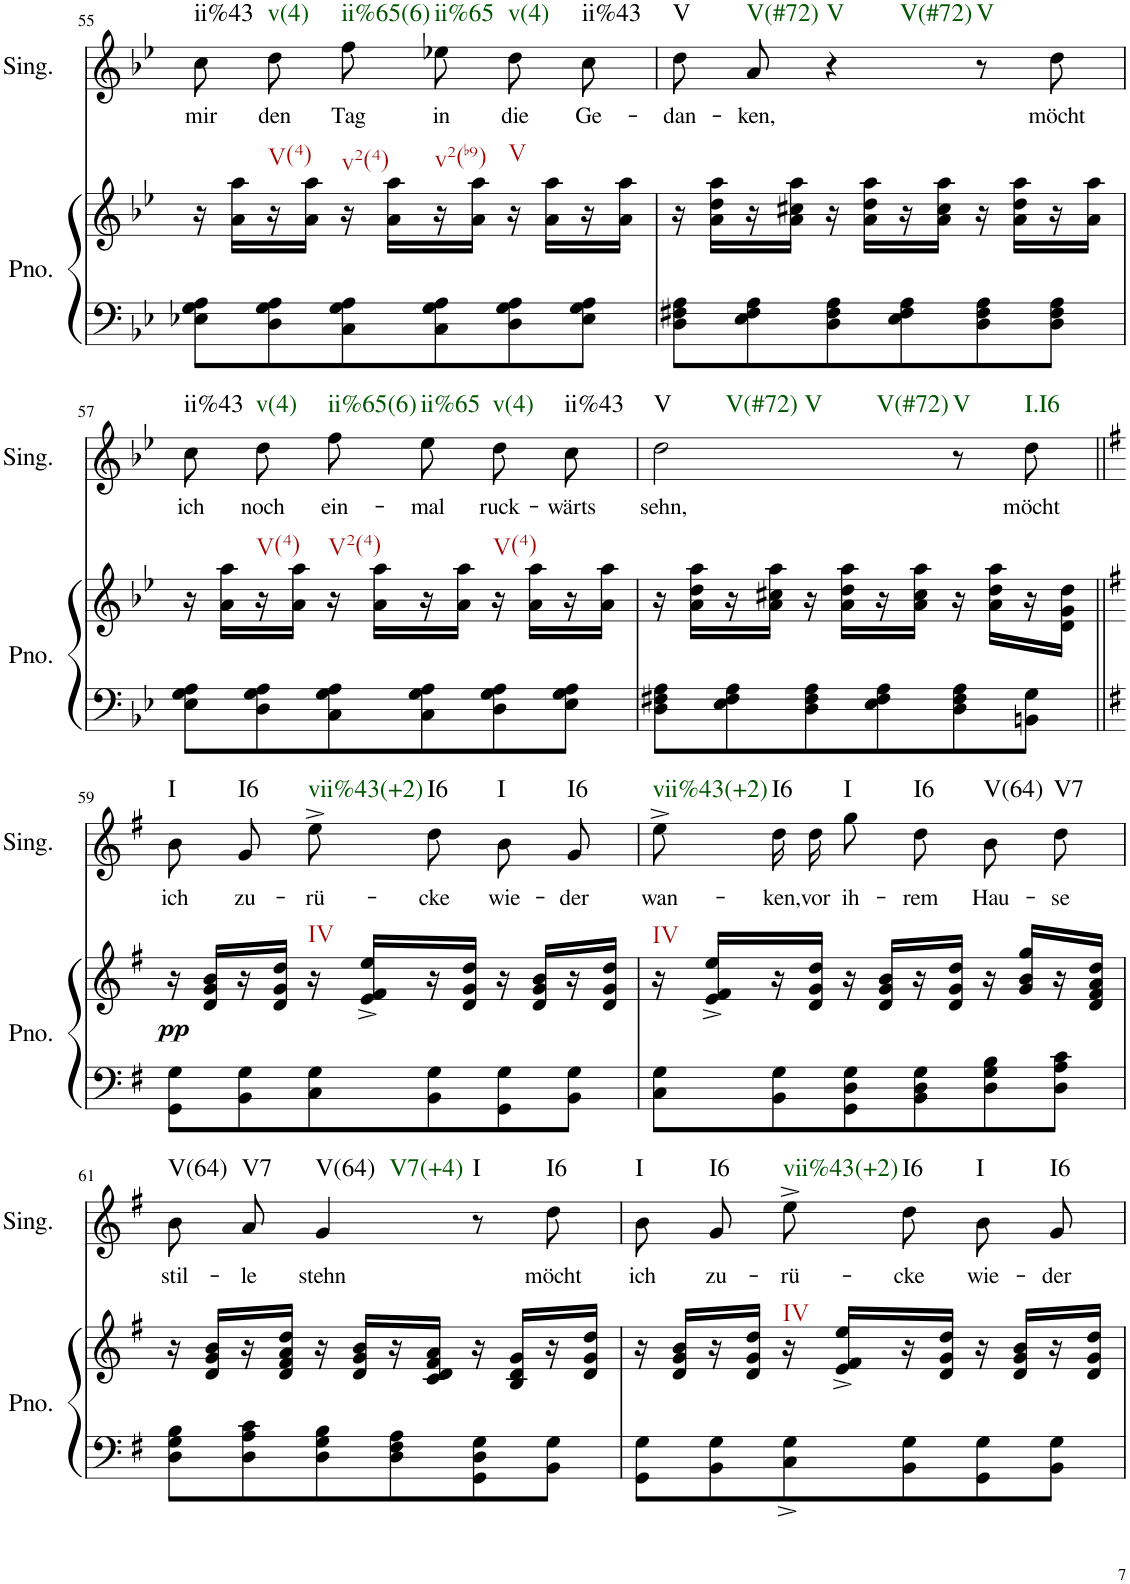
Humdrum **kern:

**kern	**kern	**dynam	**kern	**text	**harte
*part2	*part2	*part2	*part1	*part1	*part1
*staff3	*staff2	*staff2/3	*staff1	*staff1	*
*I"Pianoforte	*	*	*I"Singstimme	*	*
*I'Pno.	*	*	*I'Sing.	*	*
!!LO:PB:g=z
*clefF4	*clefG2	*	*clefG2	*	*
*k[b-e-]	*k[b-e-]	*	*k[b-e-]	*	*
*M3/4	*M3/4	*	*M3/4	*	*
=55	=55	=55	=55	=55	=55
!	!	!	!	!LO:LY:b	!LO:H:kt=ii%43
8E-X\ 8G\ 8A\L	16r	.	8cc\	mir	N
.	16a\ 16aa\LL	.	.	.	.
!	!	!	!	!LO:LY:b	!LO:H:kt=v(4)
8D\ 8G\ 8A\	16r	.	8dd\	den	N
.	16a\ 16aa\JJ	.	.	.	.
!	!	!	!	!LO:LY:b	!LO:H:kt=ii%65(6)
8C\ 8G\ 8A\	16r	.	8ff\	Tag	N
.	16a\ 16aa\LL	.	.	.	.
!	!	!	!	!LO:LY:b	!LO:H:kt=ii%65
8C\ 8G\ 8A\	16r	.	8ee-X\	in	N
.	16a\ 16aa\JJ	.	.	.	.
!	!	!	!	!LO:LY:b	!LO:H:kt=v(4)
8D\ 8G\ 8A\	16r	.	8dd\	die	N
.	16a\ 16aa\LL	.	.	.	.
!	!	!	!	!LO:LY:b	!LO:H:kt=ii%43
8E-\ 8G\ 8A\J	16r	.	8cc\	Ge-	N
.	16a\ 16aa\JJ	.	.	.	.
=56	=56	=56	=56	=56	=56
!	!	!	!	!LO:LY:b	!LO:H:kt=V
8D\ 8F#X\ 8A\L	16r	.	8dd\	-dan-	N
.	16a\ 16dd\ 16aa\LL	.	.	.	.
!	!	!	!	!LO:LY:b	!LO:H:kt=V(#72)
8E-\ 8F#\ 8A\	16r	.	8a/	-ken,	N
.	16a\ 16cc#X\ 16aa\JJ	.	.	.	.
!	!	!	!	!	!LO:H:n=1:kt=V
!	!	!	!	!	!LO:H:n=2:kt=V(#72)
8D\ 8F#\ 8A\	16r	.	4r	.	N N
.	16a\ 16dd\ 16aa\LL	.	.	.	.
8E-\ 8F#\ 8A\	16r	.	.	.	.
.	16a\ 16cc#\ 16aa\JJ	.	.	.	.
!	!	!	!	!	!LO:H:kt=V
8D\ 8F#\ 8A\	16r	.	8r	.	N
.	16a\ 16dd\ 16aa\LL	.	.	.	.
!	!	!	!	!LO:LY:b	!
8D\ 8F#\ 8A\J	16r	.	8dd\	möcht	.
.	16a\ 16aa\JJ	.	.	.	.
!!LO:LB:g=z
=57	=57	=57	=57	=57	=57
!	!	!	!	!LO:LY:b	!LO:H:kt=ii%43
8E-\ 8G\ 8A\L	16r	.	8cc\	ich	N
.	16a\ 16aa\LL	.	.	.	.
!	!	!	!	!LO:LY:b	!LO:H:kt=v(4)
8D\ 8G\ 8A\	16r	.	8dd\	noch	N
.	16a\ 16aa\JJ	.	.	.	.
!	!	!	!	!LO:LY:b	!LO:H:kt=ii%65(6)
8C\ 8G\ 8A\	16r	.	8ff\	ein-	N
.	16a\ 16aa\LL	.	.	.	.
!	!	!	!	!LO:LY:b	!LO:H:kt=ii%65
8C\ 8G\ 8A\	16r	.	8ee-\	-mal	N
.	16a\ 16aa\JJ	.	.	.	.
!	!	!	!	!LO:LY:b	!LO:H:kt=v(4)
8D\ 8G\ 8A\	16r	.	8dd\	ruck-	N
.	16a\ 16aa\LL	.	.	.	.
!	!	!	!	!LO:LY:b	!LO:H:kt=ii%43
8E-\ 8G\ 8A\J	16r	.	8cc\	-wärts	N
.	16a\ 16aa\JJ	.	.	.	.
=58	=58	=58	=58	=58	=58
!	!	!	!	!LO:LY:b	!LO:H:n=1:kt=V
!	!	!	!	!	!LO:H:n=2:kt=V(#72)
!	!	!	!	!	!LO:H:n=3:kt=V
!	!	!	!	!	!LO:H:n=4:kt=V(#72)
8D\ 8F#X\ 8A\L	16r	.	2dd\	sehn,	N N N N
.	16a\ 16dd\ 16aa\LL	.	.	.	.
8E-\ 8F#\ 8A\	16r	.	.	.	.
.	16a\ 16cc#X\ 16aa\JJ	.	.	.	.
8D\ 8F#\ 8A\	16r	.	.	.	.
.	16a\ 16dd\ 16aa\LL	.	.	.	.
8E-\ 8F#\ 8A\	16r	.	.	.	.
.	16a\ 16cc#\ 16aa\JJ	.	.	.	.
!	!	!	!	!	!LO:H:kt=V
8D\ 8F#\ 8A\	16r	.	8r	.	N
.	16a\ 16dd\ 16aa\LL	.	.	.	.
!	!	!	!	!LO:LY:b	!LO:H:kt=I.I6
8BBn\ 8G\J	16r	.	8dd\	möcht	N
.	16d\ 16g\ 16dd\JJ	.	.	.	.
!!LO:LB:g=z
=59||	=59||	=59||	=59||	=59||	=59||
*k[f#]	*k[f#]	*	*k[f#]	*	*
!	!	!LO:DY:b	!	!LO:LY:b	!LO:H:kt=I
8GG\ 8G\L	16r	pp	8b\	ich	N
.	16d/ 16g/ 16b/LL	.	.	.	.
!	!	!	!	!LO:LY:b	!LO:H:kt=I6
8BB\ 8G\	16r	.	8g/	zu-	N
.	16d/ 16g/ 16dd/JJ	.	.	.	.
!	!	!	!	!LO:LY:b	!LO:H:kt=vii%43(+2)
8C\ 8G\	16r	.	8ee^\	-rü-	N
.	16e/^ 16f#/^ 16ee/^LL	.	.	.	.
!	!	!	!	!LO:LY:b	!LO:H:kt=I6
8BB\ 8G\	16r	.	8dd\	-cke	N
.	16d/ 16g/ 16dd/JJ	.	.	.	.
!	!	!	!	!LO:LY:b	!LO:H:kt=I
8GG\ 8G\	16r	.	8b\	wie-	N
.	16d/ 16g/ 16b/LL	.	.	.	.
!	!	!	!	!LO:LY:b	!LO:H:kt=I6
8BB\ 8G\J	16r	.	8g/	-der	N
.	16d/ 16g/ 16dd/JJ	.	.	.	.
=60	=60	=60	=60	=60	=60
!	!	!	!	!LO:LY:b	!LO:H:kt=vii%43(+2)
8C\ 8G\L	16r	.	8ee^\	wan-	N
.	16e/^ 16f#/^ 16ee/^LL	.	.	.	.
!	!	!	!	!LO:LY:b	!LO:H:kt=I6
8BB\ 8G\	16r	.	16dd\LL	-ken,	N
!	!	!	!	!LO:LY:b	!
.	16d/ 16g/ 16dd/JJ	.	16dd\JJ	vor	.
!	!	!	!	!LO:LY:b	!LO:H:kt=I
8GG\ 8D\ 8G\	16r	.	8gg\	ih-	N
.	16d/ 16g/ 16b/LL	.	.	.	.
!	!	!	!	!LO:LY:b	!LO:H:kt=I6
8BB\ 8D\ 8G\	16r	.	8dd\	-rem	N
.	16d/ 16g/ 16dd/JJ	.	.	.	.
!	!	!	!	!LO:LY:b	!LO:H:kt=V(64)
8D\ 8G\ 8B\	16r	.	8b\	Hau-	N
.	16g/ 16b/ 16gg/LL	.	.	.	.
!	!	!	!	!LO:LY:b	!LO:H:kt=V7
8D\ 8A\ 8c\J	16r	.	8dd\	-se	N
.	16d/ 16f#/ 16a/ 16dd/JJ	.	.	.	.
!!LO:LB:g=z
=61	=61	=61	=61	=61	=61
!	!	!	!	!LO:LY:b	!LO:H:kt=V(64)
8D\ 8G\ 8B\L	16r	.	8b\	stil-	N
.	16d/ 16g/ 16b/LL	.	.	.	.
!	!	!	!	!LO:LY:b	!LO:H:kt=V7
8D\ 8A\ 8c\	16r	.	8a/	-le	N
.	16d/ 16f#/ 16a/ 16dd/JJ	.	.	.	.
!	!	!	!	!LO:LY:b	!LO:H:n=1:kt=V(64)
!	!	!	!	!	!LO:H:n=2:kt=V7(+4)
8D\ 8G\ 8B\	16r	.	4g/	stehn	N N
.	16d/ 16g/ 16b/LL	.	.	.	.
8D\ 8F#\ 8A\	16r	.	.	.	.
.	16c/ 16d/ 16f#/ 16a/JJ	.	.	.	.
!	!	!	!	!	!LO:H:kt=I
8GG\ 8D\ 8G\	16r	.	8r	.	N
.	16B/ 16d/ 16g/LL	.	.	.	.
!	!	!	!	!LO:LY:b	!LO:H:kt=I6
8BB\ 8G\J	16r	.	8dd\	möcht	N
.	16d/ 16g/ 16dd/JJ	.	.	.	.
=62	=62	=62	=62	=62	=62
!	!	!	!	!LO:LY:b	!LO:H:kt=I
8GG\ 8G\L	16r	.	8b\	ich	N
.	16d/ 16g/ 16b/LL	.	.	.	.
!	!	!	!	!LO:LY:b	!LO:H:kt=I6
8BB\ 8G\	16r	.	8g/	zu-	N
.	16d/ 16g/ 16dd/JJ	.	.	.	.
!	!	!	!	!LO:LY:b	!LO:H:kt=vii%43(+2)
8C\^< 8G\^<	16r	.	8ee^\	-rü-	N
.	16e/^ 16f#/^ 16ee/^LL	.	.	.	.
!	!	!	!	!LO:LY:b	!LO:H:kt=I6
8BB\ 8G\	16r	.	8dd\	-cke	N
.	16d/ 16g/ 16dd/JJ	.	.	.	.
!	!	!	!	!LO:LY:b	!LO:H:kt=I
8GG\ 8G\	16r	.	8b\	wie-	N
.	16d/ 16g/ 16b/LL	.	.	.	.
!	!	!	!	!LO:LY:b	!LO:H:kt=I6
8BB\ 8G\J	16r	.	8g/	-der	N
.	16d/ 16g/ 16dd/JJ	.	.	.	.
=	=	=	=	=	=
*-	*-	*-	*-	*-	*-
